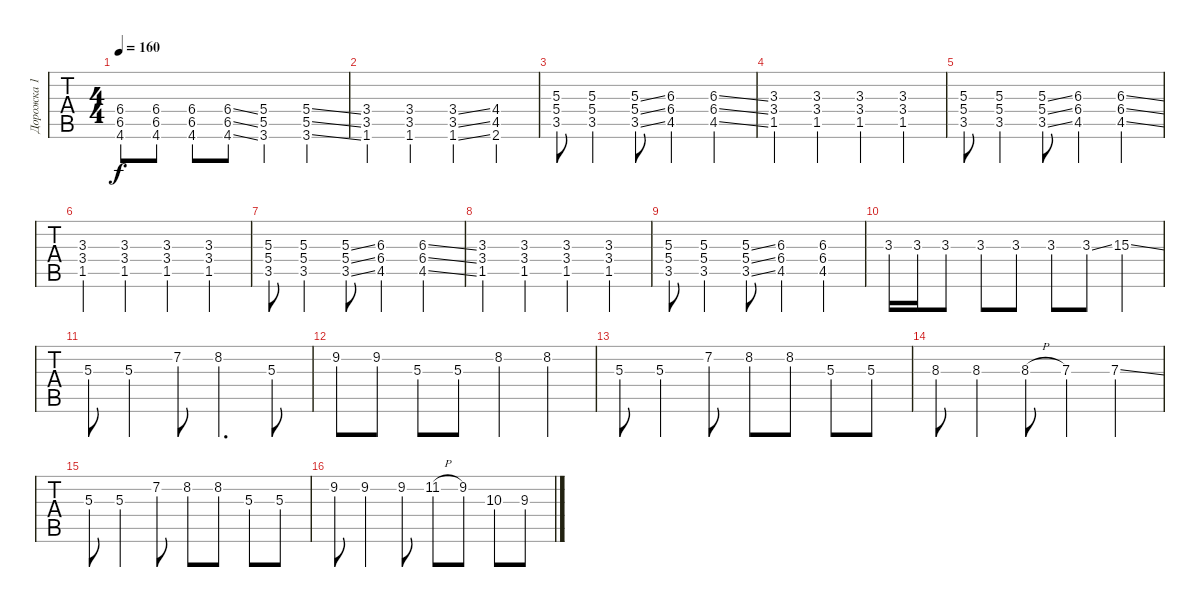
\track ("Дорожка 1" "Дорожка 1") {instrument distortionguitar}
\staff {tabs}
\tuning (E4 B3 G3 D3 A2 E2) {hide}
\ts (4 4)
\tempo 160
\clef g2
\ks c
(6.4 6.5 4.6).8{dy f} (6.4 6.5 4.6).8 (6.4 6.5 4.6).8 (6.4{ss} 6.5{ss} 4.6{ss}).8 (5.4 5.5 3.6).4 (5.4{ss} 5.5{ss} 3.6{ss}).4 |
(3.4 3.5 1.6).4 (3.4 3.5 1.6).4 (3.4{ss} 3.5{ss} 1.6{ss}).4 (4.4 4.5 2.6).4 |
(5.3 5.4 3.5).8 (5.3 5.4 3.5).4 (5.3{ss} 5.4{ss} 3.5{ss}).8 (6.3 6.4 4.5).4 (6.3{ss} 6.4{ss} 4.5{ss}).4 |
(3.3 3.4 1.5).4 (3.3 3.4 1.5).4 (3.3 3.4 1.5).4 (3.3 3.4 1.5).4 |
(5.3 5.4 3.5).8 (5.3 5.4 3.5).4 (5.3{ss} 5.4{ss} 3.5{ss}).8 (6.3 6.4 4.5).4 (6.3{ss} 6.4{ss} 4.5{ss}).4 |
(3.3 3.4 1.5).4 (3.3 3.4 1.5).4 (3.3 3.4 1.5).4 (3.3 3.4 1.5).4 |
(5.3 5.4 3.5).8 (5.3 5.4 3.5).4 (5.3{ss} 5.4{ss} 3.5{ss}).8 (6.3 6.4 4.5).4 (6.3{ss} 6.4{ss} 4.5{ss}).4 |
(3.3 3.4 1.5).4 (3.3 3.4 1.5).4 (3.3 3.4 1.5).4 (3.3 3.4 1.5).4 |
(5.3 5.4 3.5).8 (5.3 5.4 3.5).4 (5.3{ss} 5.4{ss} 3.5{ss}).8 (6.3 6.4 4.5).4 (6.3 6.4 4.5).4 |
3.3.16 3.3.16 3.3.8 3.3.8 3.3.8 3.3.8 3.3{ss}.8 15.3{ss}.4 |
5.3.8 5.3.4 7.2.8 8.2.4{d} 5.3.8 |
9.2.8 9.2.8 5.3.8 5.3.8 8.2.4 8.2.4 |
5.3.8 5.3.4 7.2.8 8.2.8 8.2.8 5.3.8 5.3.8 |
8.3.8 8.3.4 8.3{h}.8 7.3.4 7.3{ss}.4 |
5.3.8 5.3.4 7.2.8 8.2.8 8.2.8 5.3.8 5.3.8 |
9.2.8 9.2.4 9.2.8 11.2{h}.8 9.2.8 10.3.8 9.3.8
